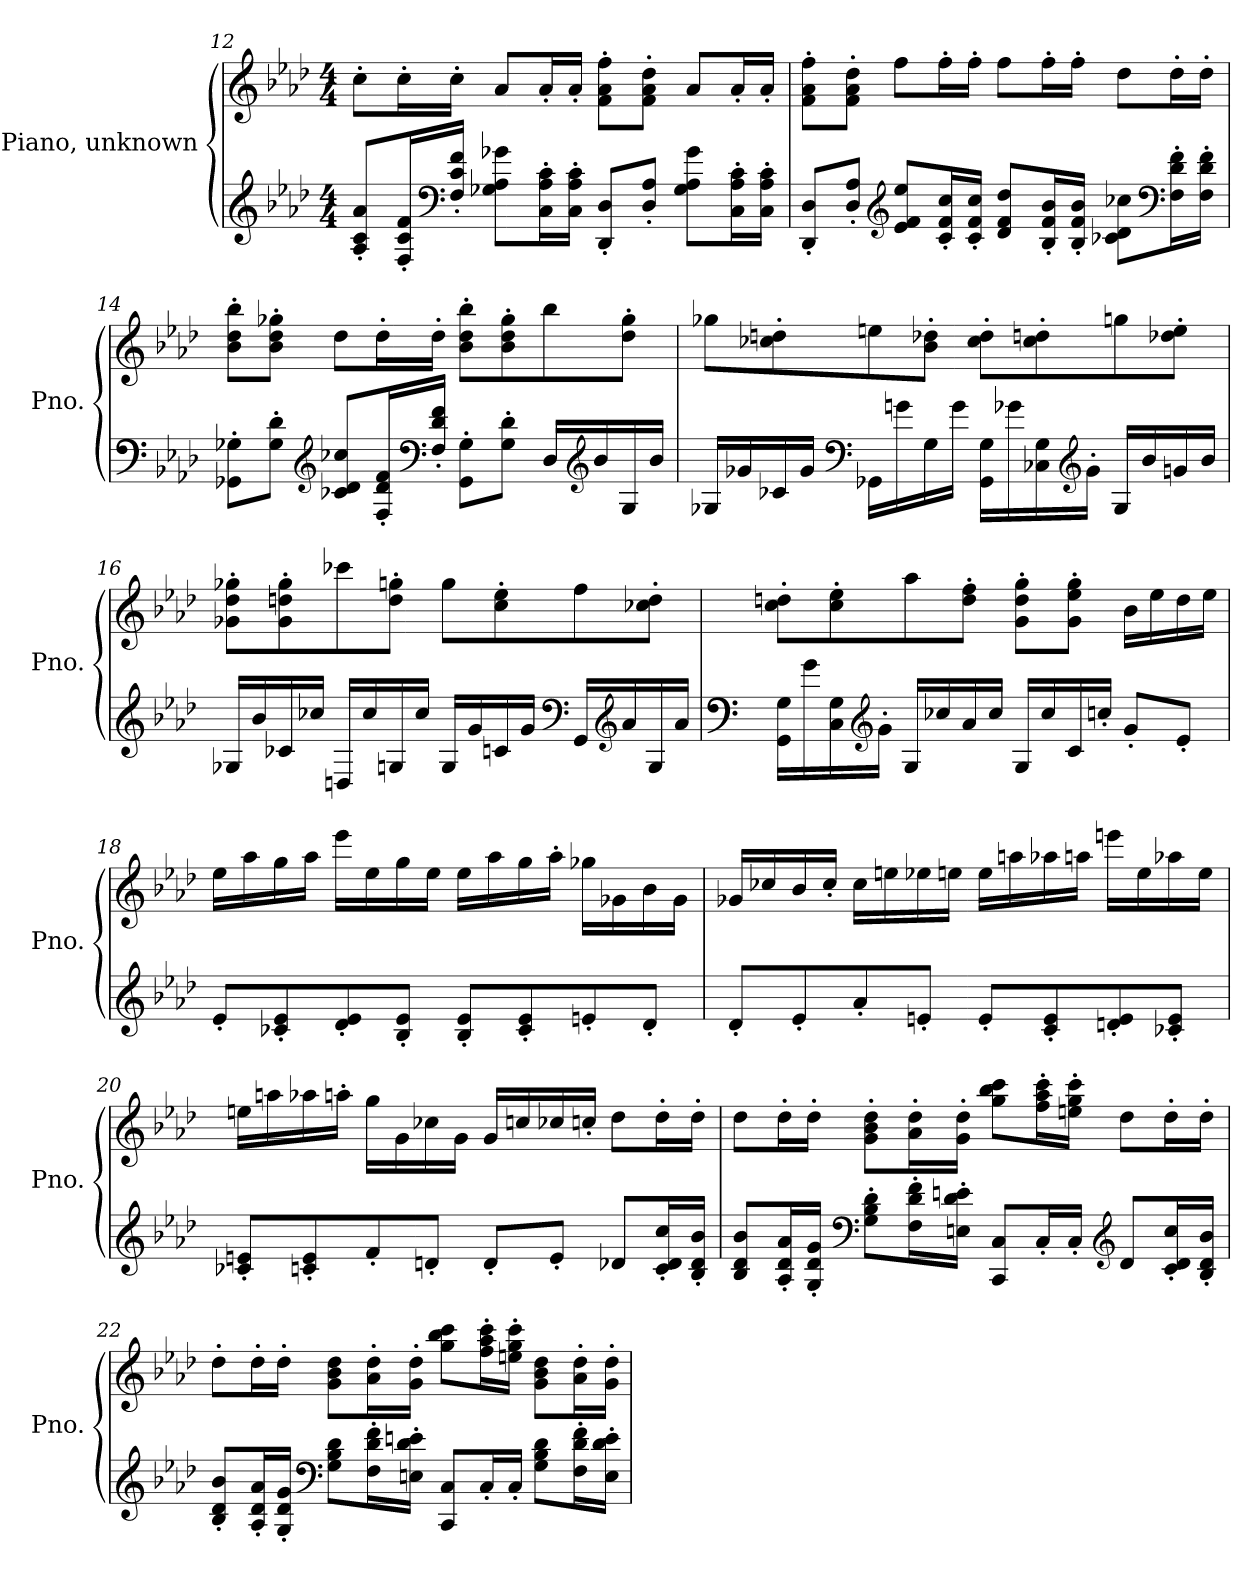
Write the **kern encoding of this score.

**kern	**kern
*part1	*part1
*staff2	*staff1
*I"Piano, unknown	*
*I'Pno.	*
*clefG2	*clefG2
*k[b-e-a-d-]	*k[b-e-a-d-]
*M4/4	*M4/4
=12	=12
8A-/' 8c/' 8a-/'L	8cc'\L
16F/' 16c/' 16f/'L	16cc'\L
*clefF4	*
16F/' 16c/' 16f/'JJ	16cc'\JJ
8G-X\ 8A-\ 8g-X\L	8a-/L
16C\' 16A-\' 16c\'L	16a-'/L
16C\' 16A-\' 16c\'JJ	16a-'/JJ
8DD-/' 8D-/'L	8f\' 8a-\' 8ff\'L
8D-/' 8A-/'J	8f\' 8a-\' 8dd-\'J
8G-\ 8A-\ 8g-\L	8a-/L
16C\' 16A-\' 16c\'L	16a-'/L
16C\' 16A-\' 16c\'JJ	16a-'/JJ
!!LO:LB:g=z
=13	=13
8DD-/' 8D-/'L	8f\' 8a-\' 8ff\'L
8D-/' 8A-/'J	8f\' 8a-\' 8dd-\'J
*clefG2	*
8e-/ 8f/ 8ee-/L	8ff\L
16c/' 16f/' 16cc/'L	16ff'\L
16c/' 16f/' 16cc/'JJ	16ff'\JJ
8d-/ 8f/ 8dd-/L	8ff\L
16B-/' 16f/' 16b-/'L	16ff'\L
16B-/' 16f/' 16b-/'JJ	16ff'\JJ
8c-X\ 8d-\ 8cc-X\L	8dd-\L
*clefF4	*
16F\' 16d-\' 16f\'L	16dd-'\L
16F\' 16d-\' 16f\'JJ	16dd-'\JJ
=14	=14
8GG-X\' 8G-X\'L	8b-\' 8dd-\' 8bb-\'L
8G-\' 8d-\'J	8b-\' 8dd-\' 8gg-X\'J
*clefG2	*
8c-X/ 8d-/ 8cc-X/L	8dd-\L
16F/' 16d-/' 16f/'L	16dd-'\L
*clefF4	*
16F/' 16d-/' 16f/'JJ	16dd-'\JJ
8GG-\' 8G-\'L	8b-\' 8dd-\' 8bb-\'L
8G-\' 8d-\'J	8b-\' 8dd-\' 8gg-\'
16D-/LL	8bb-\
*clefG2	*
16b-/	.
16G-/	8dd-\' 8gg-\'J
16b-/JJ	.
!!LO:PB:g=z
=15	=15
16G-X/LL	8gg-X\L
16g-X/	.
16c-X/	8cc-X\' 8ddn\'
16g-/JJ	.
*clefF4	*
16GG-X\LL	8een\
16gn\	.
16G-\	8b-\' 8dd-X\'J
16g\JJ	.
16GG-\ 16G-\LL	8cc-\' 8dd-\'L
16g-X\	.
16C-X\ 16G-\	8cc-\' 8ddn\'
*clefG2	*
16g-'\JJ	.
16G-/LL	8ggn\
16b-/	.
16gn/	8dd-X\' 8ee\'J
16b-/JJ	.
!!LO:LB:g=z
=16	=16
16G-X/LL	8g-X\' 8dd-\' 8gg-X\'L
16b-/	.
16c-X/	8g-\' 8ddn\' 8gg-\'
16cc-X/JJ	.
16Dn/LL	8ccc-X\
16cc-/	.
16Gn/	8dd\' 8ggn\'J
16cc-/JJ	.
16G/LL	8gg\L
16g/	.
16cn/	8cc\' 8ee-\'
16g/JJ	.
*clefF4	*
16GG/LL	8ff\
*clefG2	*
16a-/	.
16G/	8cc-X\' 8dd\'J
16a-/JJ	.
=17	=17
*clefF4	*
16GG\ 16G\LL	8cc\' 8ddn\'L
16g\	.
16C\ 16G\	8cc\' 8ee-\'
*clefG2	*
16g'\JJ	.
16G/LL	8aa-\
16cc-X/	.
16a-/	8dd\' 8ff\'J
16cc-/JJ	.
16G/LL	8g\' 8dd\' 8gg\'L
16cc-/	.
16c/	8g\' 8ee-\' 8gg\'J
16ccn'/JJ	.
8g'/L	16b-\LL
.	16ee-\
8e-'/J	16dd\
.	16ee-\JJ
!!LO:LB:g=z
=18	=18
8e-'/L	16ee-\LL
.	16aa-\
8c-X/' 8e-/'	16gg\
.	16aa-\JJ
8d-/' 8e-/'	16eee-\LL
.	16ee-\
8B-/' 8e-/'J	16gg\
.	16ee-\JJ
8B-/' 8e-/'L	16ee-\LL
.	16aa-\
8c-/' 8e-/'	16gg\
.	16aa-'\JJ
8en'/	16gg-X\LL
.	16g-X\
8d-'/J	16b-\
.	16g-\JJ
=19	=19
8d-'/L	16g-X/LL
.	16cc-X/
8e-'/	16b-/
.	16cc-'/JJ
8a-'/	16cc-\LL
.	16een\
8en'/J	16ee-X\
.	16een\JJ
8e'/L	16ee\LL
.	16aan\
8c/' 8e/'	16aa-X\
.	16aan\JJ
8dn/' 8e/'	16eeen\LL
.	16ee\
8c-X/' 8e/'J	16aa-X\
.	16ee\JJ
!!LO:LB:g=z
=20	=20
8c-X/' 8en/'L	16een\LL
.	16aan\
8cn/' 8e/'	16aa-X\
.	16aan'\JJ
8f'/	16gg\LL
.	16g\
8dn'/J	16cc-X\
.	16g\JJ
8d'/L	16g/LL
.	16ccn/
8e'/J	16cc-X/
.	16ccn'/JJ
8d-X/L	8dd-\L
16c/' 16d-/' 16cc/'L	16dd-'\L
16B-/' 16d-/' 16b-/'JJ	16dd-'\JJ
=21	=21
8B-/ 8d-/ 8b-/L	8dd-\L
16A-/' 16d-/' 16a-/'L	16dd-'\L
16G/' 16d-/' 16g/'JJ	16dd-'\JJ
*clefF4	*
8G\' 8B-\' 8d-\'L	8g\' 8b-\' 8dd-\'L
16F\' 16d-\' 16f\'L	16a-\' 16dd-\'L
16En\' 16d-\' 16en\'JJ	16g\' 16dd-\'JJ
8CC/ 8C/L	8gg\ 8bb-\ 8ccc\L
16C'/L	16ff\' 16aa-\' 16ccc\'L
16C'/JJ	16een\' 16gg\' 16ccc\'JJ
*clefG2	*
8d-/L	8dd-\L
16c/' 16d-/' 16cc/'L	16dd-'\L
16B-/' 16d-/' 16b-/'JJ	16dd-'\JJ
!!LO:LB:g=z
=22	=22
8B-/' 8d-/' 8b-/'L	8dd-'\L
16A-/' 16d-/' 16a-/'L	16dd-'\L
16G/' 16d-/' 16g/'JJ	16dd-'\JJ
*clefF4	*
8G\ 8B-\ 8d-\L	8g\ 8b-\ 8dd-\L
16F\' 16d-\' 16f\'L	16a-\' 16dd-\'L
16En\' 16d-\' 16en\'JJ	16g\' 16dd-\'JJ
8CC/ 8C/L	8gg\ 8bb-\ 8ccc\L
16C'/L	16ff\' 16aa-\' 16ccc\'L
16C'/JJ	16een\' 16gg\' 16ccc\'JJ
8G\ 8B-\ 8d-\L	8g\ 8b-\ 8dd-\L
16F\' 16d-\' 16f\'L	16a-\' 16dd-\'L
16E\' 16d-\' 16e\'JJ	16g\' 16dd-\'JJ
=	=
*-	*-
